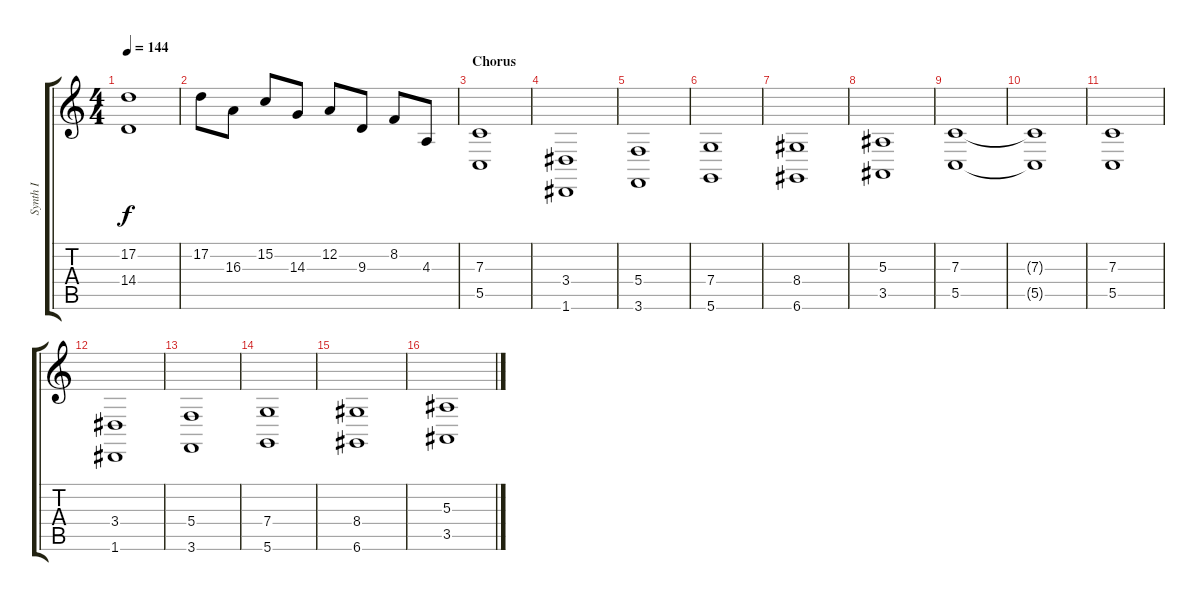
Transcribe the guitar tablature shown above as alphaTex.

\track ("Synth I" "Synth I") {instrument stringensemble1}
\staff {score tabs}
\tuning (D4 A3 F3 C3 G2 D2) {hide}
\ts (4 4)
\tempo 144
\clef g2
\ks c
(17.2 14.4).1{dy f} |
17.2.8 16.3.8 15.2.8 14.3.8 12.2.8 9.3.8 8.2.8 4.3.8 |
\section ("" "Chorus")
(7.3 5.5).1 |
(3.4 1.6).1 |
(5.4 3.6).1 |
(7.4 5.6).1 |
(8.4 6.6).1 |
(5.3 3.5).1 |
(7.3 5.5).1 |
(7.3{t} 5.5{t}).1 |
(7.3 5.5).1 |
(3.4 1.6).1 |
(5.4 3.6).1 |
(7.4 5.6).1 |
(8.4 6.6).1 |
(5.3 3.5).1
